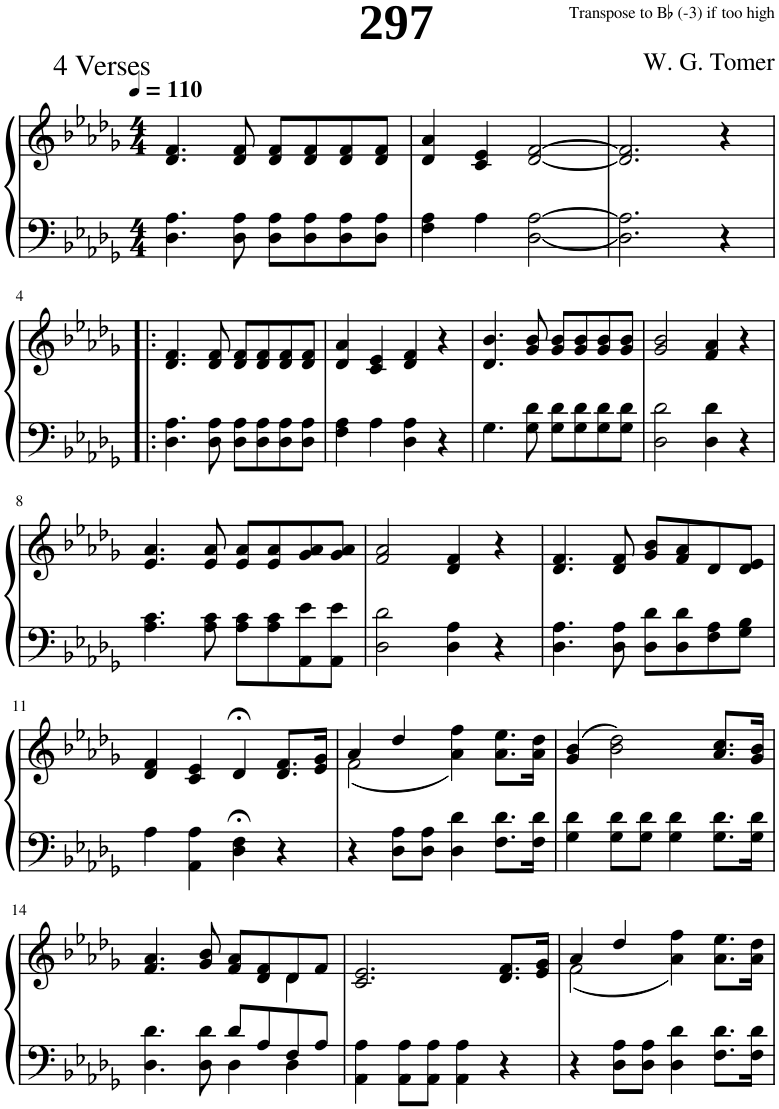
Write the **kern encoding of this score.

**kern	**kern
*part1	*part1
*staff2	*staff1
*I"Piano	*
*I'Pno.	*
*clefF4	*clefG2
*k[b-e-a-d-g-]	*k[b-e-a-d-g-]
*M4/4	*M4/4
*MM110	*MM110
=1	=1
4.D-\ 4.A-\	4.d-/ 4.f/
8D-\ 8A-\	8d-/ 8f/
8D-\ 8A-\L	8d-/ 8f/L
8D-\ 8A-\	8d-/ 8f/
8D-\ 8A-\	8d-/ 8f/
8D-\ 8A-\J	8d-/ 8f/J
=2	=2
4F\ 4A-\	4d-/ 4a-/
4A-\	4c/ 4e-/
[2D-\ [2A-\	[2d-/ [2f/
=3	=3
2.D-\] 2.A-\]	2.d-/] 2.f/]
4r	4r
!!LO:LB:g=z
=4!|:	=4!|:
4.D-\ 4.A-\	4.d-/ 4.f/
8D-\ 8A-\	8d-/ 8f/
8D-\ 8A-\L	8d-/ 8f/L
8D-\ 8A-\	8d-/ 8f/
8D-\ 8A-\	8d-/ 8f/
8D-\ 8A-\J	8d-/ 8f/J
=5	=5
4F\ 4A-\	4d-/ 4a-/
4A-\	4c/ 4e-/
4D-\ 4A-\	4d-/ 4f/
4r	4r
=6	=6
4.G-\	4.d-/ 4.b-/
8G-\ 8d-\	8g-/ 8b-/
8G-\ 8d-\L	8g-/ 8b-/L
8G-\ 8d-\	8g-/ 8b-/
8G-\ 8d-\	8g-/ 8b-/
8G-\ 8d-\J	8g-/ 8b-/J
=7	=7
2D-\ 2d-\	2g-/ 2b-/
4D-\ 4d-\	4f/ 4a-/
4r	4r
!!LO:LB:g=z
=8	=8
4.A-\ 4.c\	4.e-/ 4.a-/
8A-\ 8c\	8e-/ 8a-/
8A-\ 8c\L	8e-/ 8a-/L
8A-\ 8c\	8e-/ 8a-/
8AA-\ 8e-\	8g-/ 8a-/
8AA-\ 8e-\J	8g-/ 8a-/J
=9	=9
2D-\ 2d-\	2f/ 2a-/
4D-\ 4A-\	4d-/ 4f/
4r	4r
=10	=10
4.D-\ 4.A-\	4.d-/ 4.f/
8D-\ 8A-\	8d-/ 8f/
8D-\ 8d-\L	8g-/ 8b-/L
8D-\ 8d-\	8f/ 8a-/
8F\ 8A-\	8d-/
8G-\ 8B-\J	8d-/ 8e-/J
!!LO:LB:g=z
=11	=11
4A-\	4d-/ 4f/
4AA-\ 4A-\	4c/ 4e-/
4D-\;< 4F\;<	4d-;</
4r	8.d-/ 8.f/L
.	16e-/ 16g-/Jk
=12	=12
*	*^
4r	4a-/	(2f\
8D-\ 8A-\L	4dd-/	.
8D-\ 8A-\J	.	.
4D-\ 4d-\	2ryy	4a-\ 4ff\)
8.F\ 8.d-\L	.	8.a-\ 8.ee-\L
16F\ 16d-\Jk	.	16a-\ 16dd-\Jk
*	*v	*v
=13	=13
4G-\ 4d-\	(4g-/ 4b-/
8G-\ 8d-\L	2b-\ 2dd-\)
8G-\ 8d-\J	.
4G-\ 4d-\	.
8.G-\ 8.d-\L	8.a-/ 8.cc/L
16G-\ 16d-\Jk	16g-/ 16b-/Jk
!!LO:LB:g=z
=14	=14
*^	*^
2ryy	4.D-\ 4.d-\	4.f/ 4.a-/	2.ryy
.	8D-\ 8d-\	8g-/ 8b-/	.
8d-/L	4D-\	8f/ 8a-/L	.
8A-/	.	8d-/ 8f/	.
8F/	4D-\	8d-/	4d-\
8A-/J	.	8f/J	.
*v	*v	*	*
*	*v	*v
=15	=15
4AA-\ 4A-\	2.c/ 2.e-/
8AA-\ 8A-\L	.
8AA-\ 8A-\J	.
4AA-\ 4A-\	.
4r	8.d-/ 8.f/L
.	16e-/ 16g-/Jk
=16	=16
*	*^
4r	4a-/	(2f\
8D-\ 8A-\L	4dd-/	.
8D-\ 8A-\J	.	.
4D-\ 4d-\	2ryy	4a-\ 4ff\)
8.F\ 8.d-\L	.	8.a-\ 8.ee-\L
16F\ 16d-\Jk	.	16a-\ 16dd-\Jk
*	*v	*v
=	=
*-	*-
